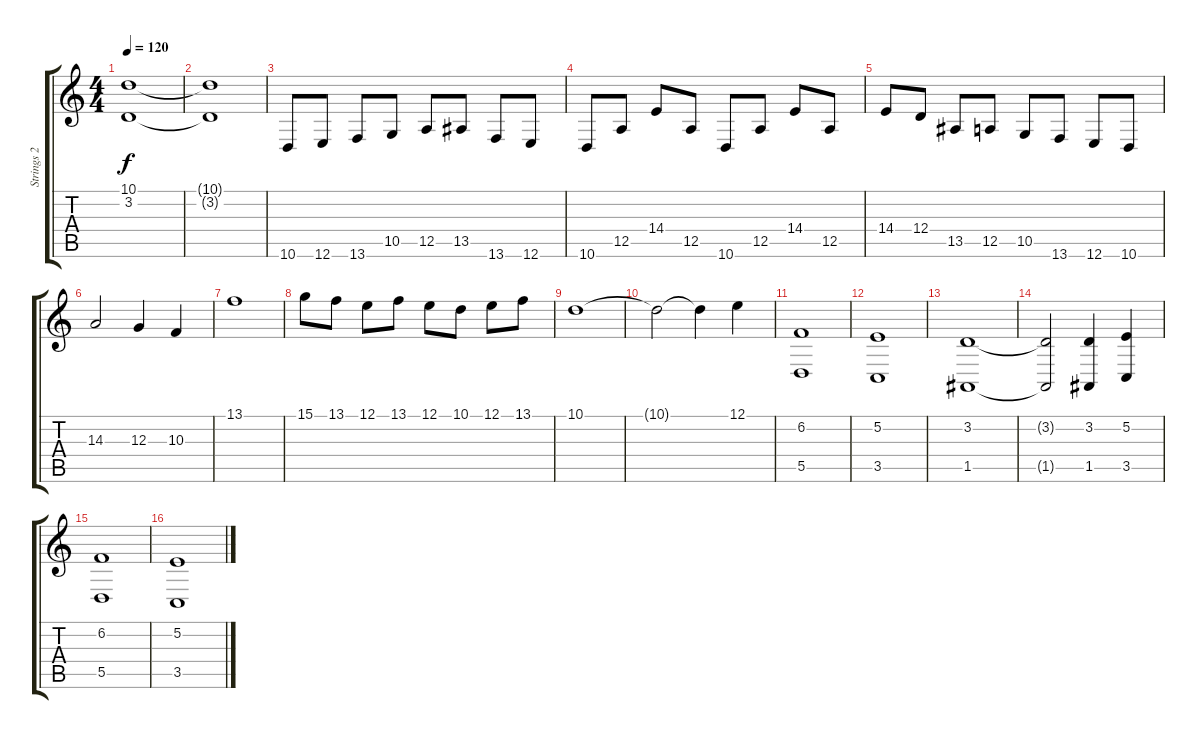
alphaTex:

\track ("Strings 2" "Strings 2") {instrument stringensemble1}
\staff {score tabs}
\tuning (E4 B3 G3 D3 A2 E2) {hide}
\ts (4 4)
\tempo 120
\clef g2
\ks c
(10.1 3.2).1{dy f volume 7} |
(10.1{t} 3.2{t}).1{volume 7} |
10.6.8 12.6.8 13.6.8 10.5.8 12.5.8 13.5.8 13.6.8 12.6.8 |
10.6.8 12.5.8 14.4.8 12.5.8 10.6.8 12.5.8 14.4.8 12.5.8 |
14.4.8 12.4.8 13.5.8 12.5.8 10.5.8 13.6.8 12.6.8 10.6.8 |
14.3.2 12.3.4 10.3.4 |
13.1.1 |
15.1.8 13.1.8 12.1.8 13.1.8 12.1.8 10.1.8 12.1.8 13.1.8 |
10.1.1 |
10.1{t}.2 10.1{t}.4 12.1.4 |
(6.2 5.5).1{balance 0} |
(5.2 3.5).1 |
(3.2 1.5).1 |
(3.2{t} 1.5{t}).2 (3.2 1.5).4 (5.2 3.5).4 |
(6.2 5.5).1 |
(5.2 3.5).1
